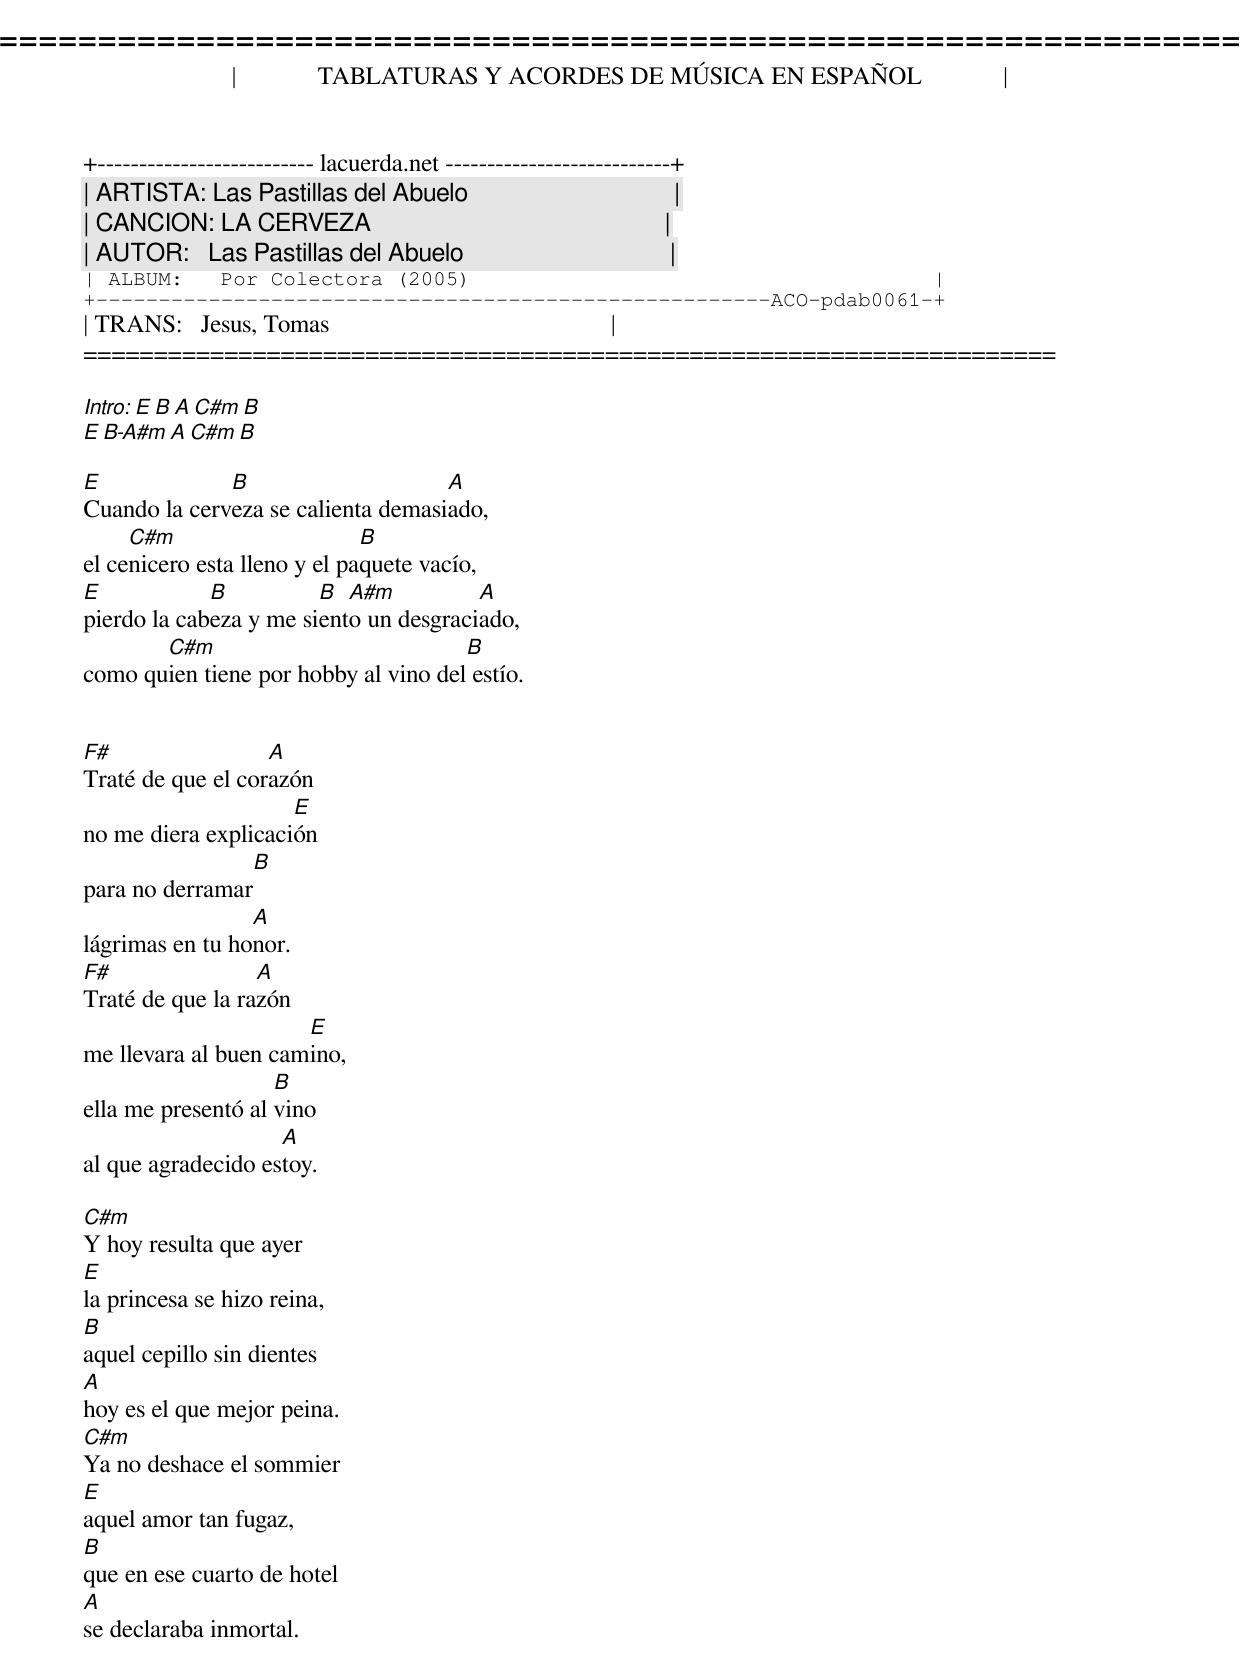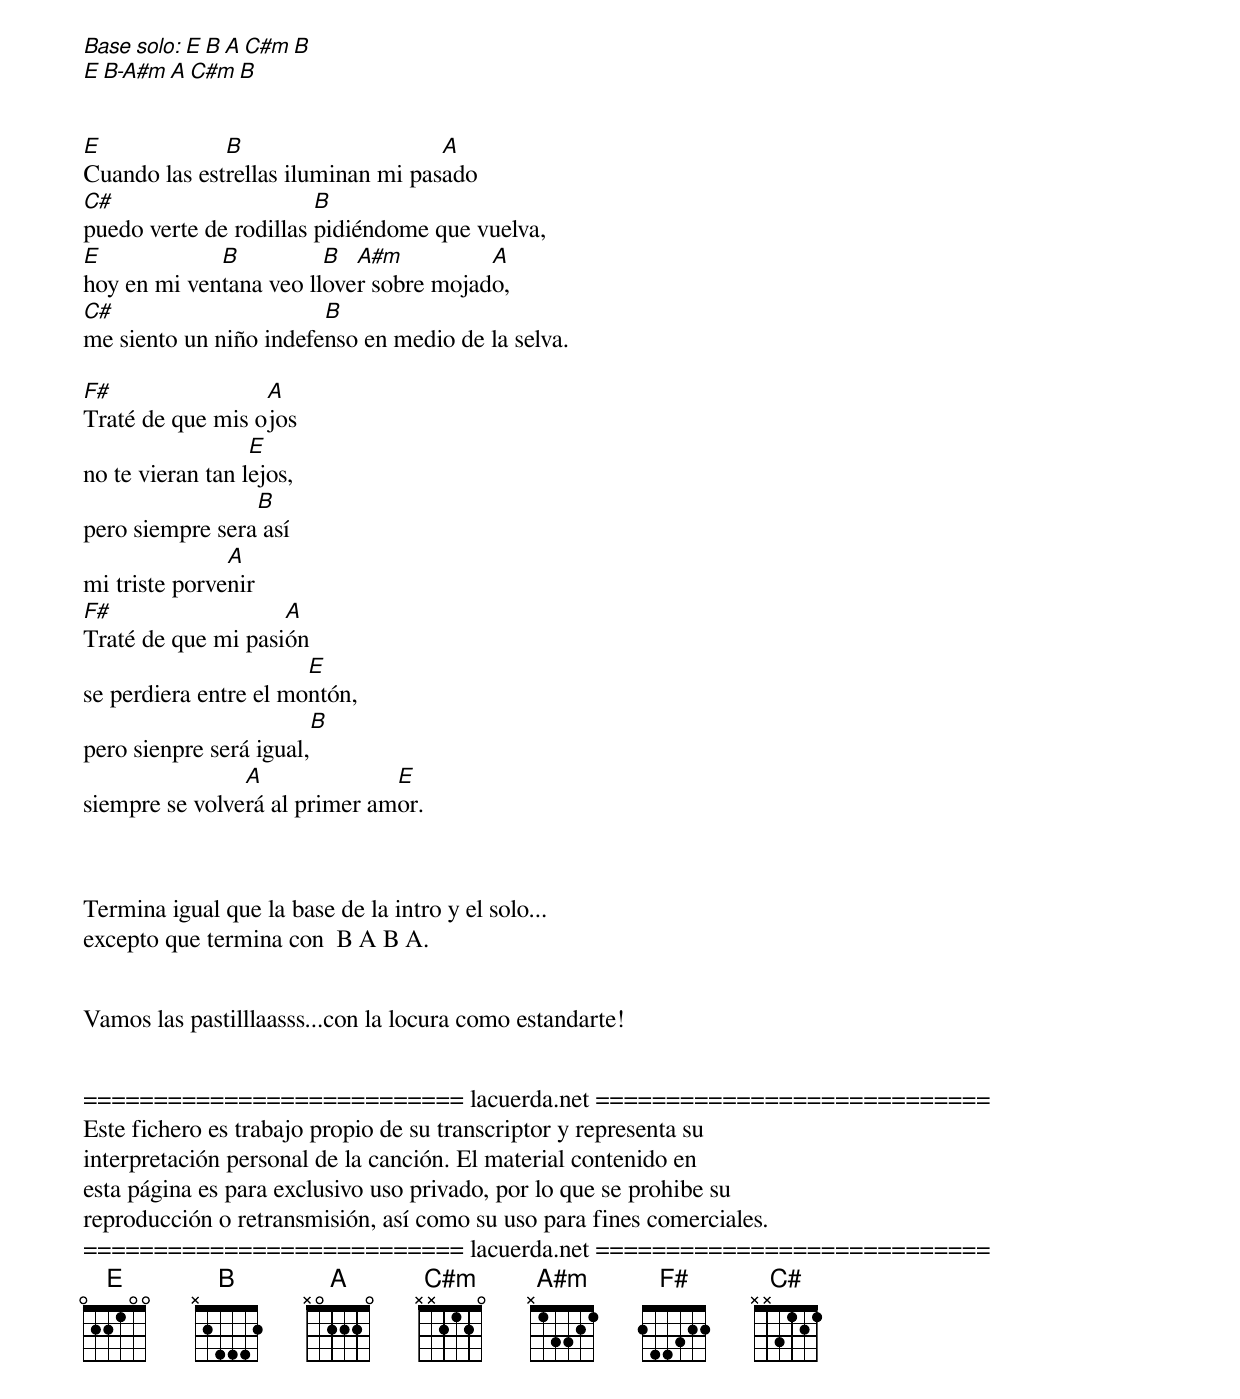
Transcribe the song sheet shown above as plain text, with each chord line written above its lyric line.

=====================================================================
|             TABLATURAS Y ACORDES DE MÚSICA EN ESPAÑOL             |
+-------------------------- lacuerda.net ---------------------------+
| ARTISTA: Las Pastillas del Abuelo                                 |
| CANCION: LA CERVEZA                                               |
| AUTOR:   Las Pastillas del Abuelo                                 |
| ALBUM:   Por Colectora (2005)                                     |
+------------------------------------------------------ACO-pdab0061-+
| TRANS:   Jesus, Tomas                                             |
=====================================================================

Intro:  E  B  A  C#m  B
        E  B-A#m  A   C#m B

E             B                     A
Cuando la cerveza se calienta demasiado,
     C#m                      B
el cenicero esta lleno y el paquete vacío,
E            B          B  A#m          A
pierdo la cabeza y me siento un desgraciado,
       C#m                            B
como quien tiene por hobby al vino del estío.


F#                 A
Traté de que el corazón
                     E
no me diera explicación
                  B
para no derramar
                 A
lágrimas en tu honor.
F#                A
Traté de que la razón
                      E
me llevara al buen camino,
                    B
ella me presentó al vino
                    A
al que agradecido estoy.

C#m
Y hoy resulta que ayer
E
la princesa se hizo reina,
B
aquel cepillo sin dientes
A
hoy es el que mejor peina.
C#m
Ya no deshace el sommier
E
aquel amor tan fugaz,
B
que en ese cuarto de hotel
A
se declaraba inmortal.

Base solo:  E  B  A  C#m  B
            E  B-A#m  A   C#m B


E             B                     A
Cuando las estrellas iluminan mi pasado
C#                      B
puedo verte de rodillas pidiéndome que vuelva,
E            B          B  A#m          A
hoy en mi ventana veo llover sobre mojado,
C#                      B
me siento un niño indefenso en medio de la selva.

F#                A
Traté de que mis ojos
                  E
no te vieran tan lejos,
                 B
pero siempre sera así
               A
mi triste porvenir
F#                  A
Traté de que mi pasión
                       E
se perdiera entre el montón,
                          B
pero sienpre será igual,
                A              E
siempre se volverá al primer amor.



Termina igual que la base de la intro y el solo...
excepto que termina con  B A B A.


Vamos las pastilllaasss...con la locura como estandarte!


=========================== lacuerda.net ============================
Este fichero es trabajo propio de su transcriptor y representa su
interpretación personal de la canción. El material contenido en
esta página es para exclusivo uso privado, por lo que se prohibe su
reproducción o retransmisión, así como su uso para fines comerciales.
=========================== lacuerda.net ============================
